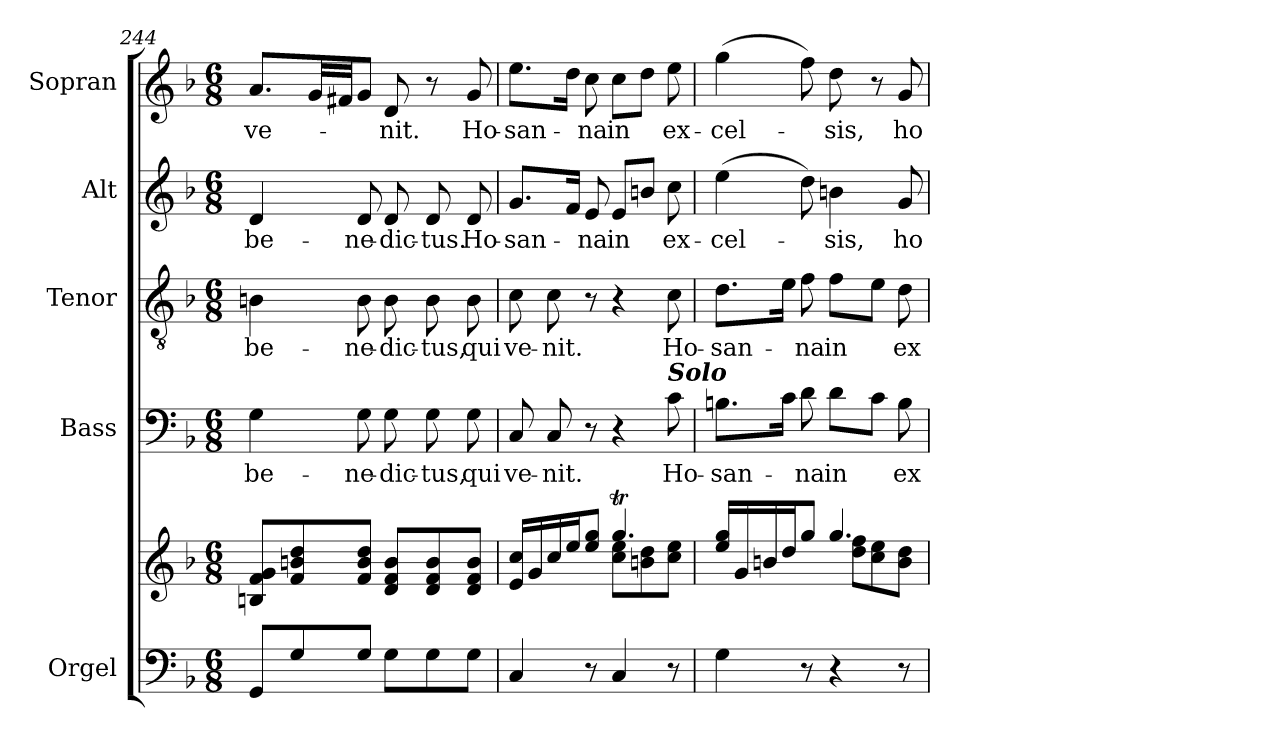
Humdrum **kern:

**kern	**kern	**kern	**text	**kern	**text	**kern	**text	**kern	**text
*part5	*part5	*part4	*part4	*part3	*part3	*part2	*part2	*part1	*part1
*staff6	*staff5	*staff4	*staff4	*staff3	*staff3	*staff2	*staff2	*staff1	*staff1
*I"Orgel	*	*I"Bass	*	*I"Tenor	*	*I"Alt	*	*I"Sopran	*
*I'Org.	*	*I'B.	*	*I'T.	*	*I'A.	*	*I'S.	*
*clefF4	*clefG2	*clefF4	*	*clefGv2	*	*clefG2	*	*clefG2	*
*k[b-]	*k[b-]	*k[b-]	*	*k[b-]	*	*k[b-]	*	*k[b-]	*
*F:	*F:	*F:	*	*F:	*	*F:	*	*F:	*
*M6/8	*M6/8	*M6/8	*	*M6/8	*	*M6/8	*	*M6/8	*
=244	=244	=244	=244	=244	=244	=244	=244	=244	=244
!	!	!	!LO:LY:b	!	!LO:LY:b	!	!LO:LY:b	!	!LO:LY:b
8GG/L	8Bn/ 8f/ 8g/L	4G\	be-	4Bn\	be-	4d/	be-	8.a/L	ve-
8G/	8f/ 8bn/ 8dd/	.	.	.	.	.	.	.	.
.	.	.	.	.	.	.	.	32g/LL	.
.	.	.	.	.	.	.	.	32f#X/JJ	.
!	!	!	!LO:LY:b	!	!LO:LY:b	!	!LO:LY:b	!	!
8G/J	8f/ 8b/ 8dd/J	8G\	-ne-	8B\	-ne-	8d/	-ne-	8g/J	.
!	!	!	!LO:LY:b	!	!LO:LY:b	!	!LO:LY:b	!	!LO:LY:b
8G\L	8d/ 8f/ 8b/L	8G\	-dic-	8B\	-dic-	8d/	-dic-	8d/	-nit.
!	!	!	!LO:LY:b	!	!LO:LY:b	!	!LO:LY:b	!	!
8G\	8d/ 8f/ 8b/	8G\	-tus,	8B\	-tus,	8d/	-tus.	8r	.
!	!	!	!LO:LY:b	!	!LO:LY:b	!	!LO:LY:b	!	!LO:LY:b
8G\J	8d/ 8f/ 8b/J	8G\	qui	8B\	qui	8d/	Ho-	8g/	Ho-
!!LO:PB:g=z
=245	=245	=245	=245	=245	=245	=245	=245	=245	=245
*	*^	*	*	*	*	*	*	*	*
!	!	!	!	!LO:LY:b	!	!LO:LY:b	!	!LO:LY:b	!	!LO:LY:b
4C/	16e/ 16cc/LL	4.ryy	8C/	ve-	8c\	ve-	8.g/L	-san-	8.ee\L	-san-
.	16g/	.	.	.	.	.	.	.	.	.
!	!	!	!	!LO:LY:b	!	!LO:LY:b	!	!	!	!
.	16cc/	.	8C/	-nit.	8c\	-nit.	.	.	.	.
.	16ee/J	.	.	.	.	.	16f/Jk	.	16dd\Jk	.
!	!	!	!	!	!	!	!	!LO:LY:b	!	!LO:LY:b
8r	8ee/ 8gg/J	.	8r	.	8r	.	8e/	-na	8cc\	-na
!	!	!	!	!	!	!	!	!LO:LY:b	!	!LO:LY:b
4C/	4.ggT/	8cc\ 8ee\L	4r	.	4r	.	8e/L	in	8cc\L	in
.	.	8bn\ 8dd\	.	.	.	.	8bn/J	.	8dd\J	.
!	!	!	!LO:TX:a:Bi:t=Solo	!	!	!	!	!	!	!
!	!	!	!	!LO:LY:b	!	!LO:LY:b	!	!LO:LY:b	!	!LO:LY:b
8r	.	8cc\ 8ee\J	8c\	Ho-	8c\	Ho-	8cc\	ex-	8ee\	ex-
=246	=246	=246	=246	=246	=246	=246	=246	=246	=246	=246
!	!	!	!	!LO:LY:b	!	!LO:LY:b	!	!LO:LY:b	!	!LO:LY:b
4G\	16ee/ 16gg/LL	4.ryy	8.Bn\L	-san-	8.d\L	-san-	(>4ee\	-cel-	(>4gg\	-cel-
.	16g/	.	.	.	.	.	.	.	.	.
.	16bn/	.	.	.	.	.	.	.	.	.
.	16dd/J	.	16c\Jk	.	16e\Jk	.	.	.	.	.
!	!	!	!	!LO:LY:b	!	!LO:LY:b	!	!	!	!
8r	8gg/J	.	8d\	-na	8f\	-na	8dd\)	.	8ff\)	.
!	!	!	!	!LO:LY:b	!	!LO:LY:b	!	!LO:LY:b	!	!LO:LY:b
4r	4.gg/	8dd\ 8ff\L	8d\L	in	8f\L	in	4bn\	-sis,	8dd\	-sis,
.	.	8cc\ 8ee\	8c\J	.	8e\J	.	.	.	8r	.
!	!	!	!	!LO:LY:b	!	!LO:LY:b	!	!LO:LY:b	!	!LO:LY:b
8r	.	8b\ 8dd\J	8B\	ex-	8d\	ex-	8g/	ho-	8g/	ho-
*	*v	*v	*	*	*	*	*	*	*	*
=	=	=	=	=	=	=	=	=	=
*-	*-	*-	*-	*-	*-	*-	*-	*-	*-
